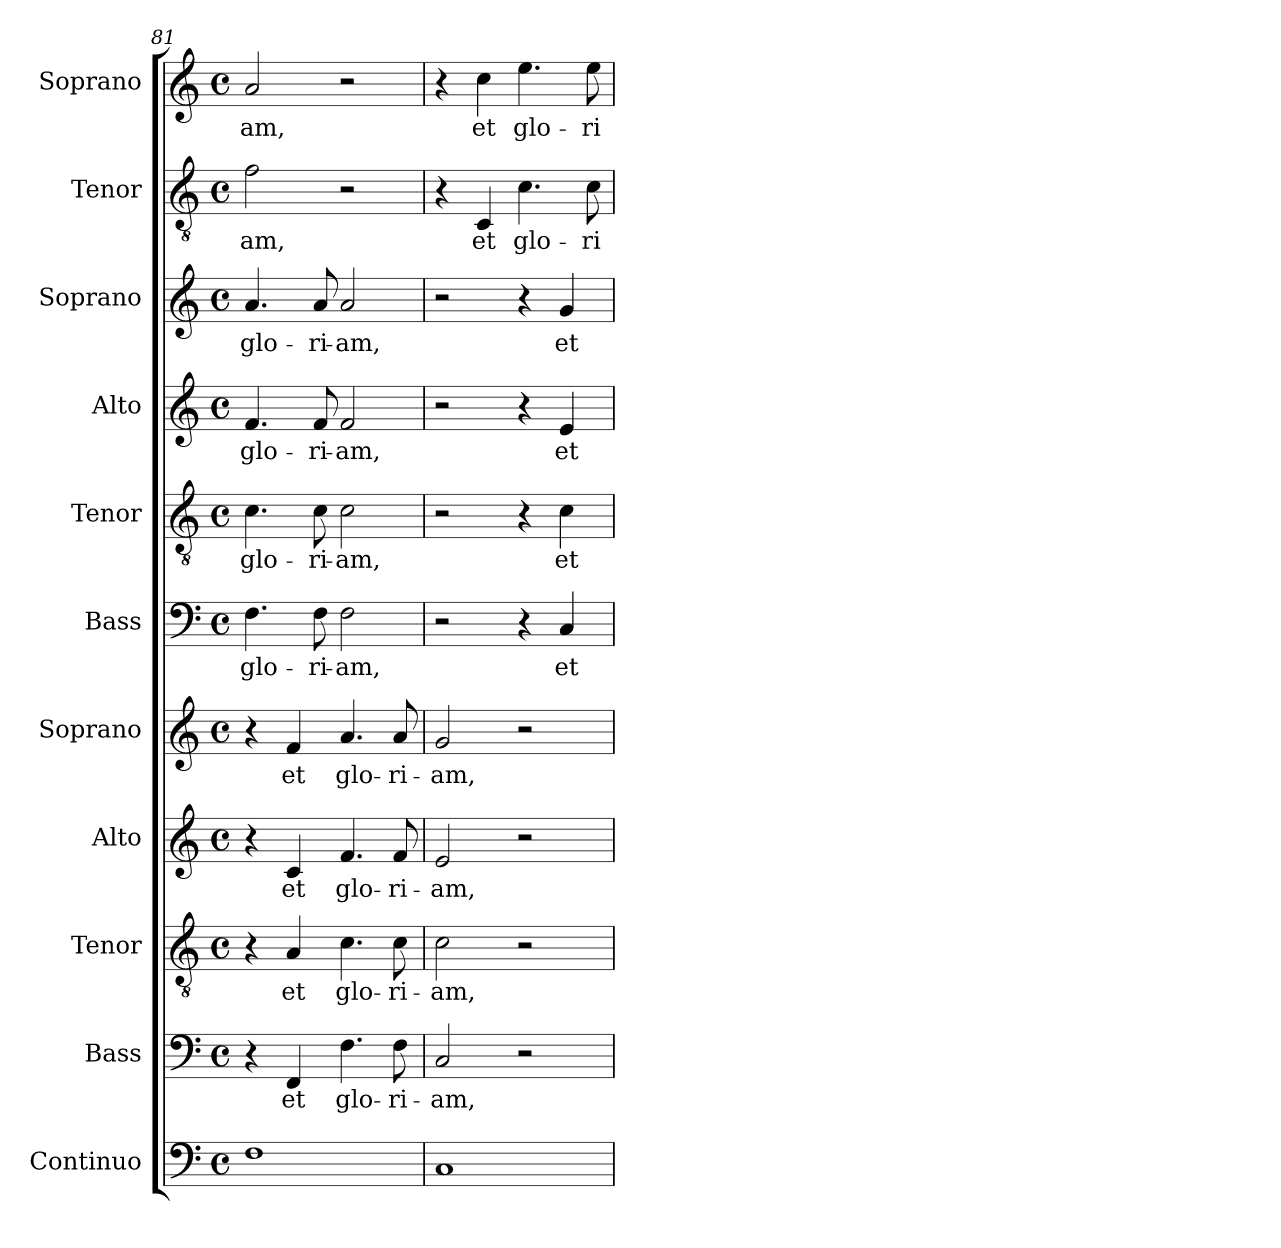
**kern	**kern	**text	**kern	**text	**kern	**text	**kern	**text	**kern	**text	**kern	**text	**kern	**text	**kern	**text	**kern	**text	**kern	**text
*part11	*part10	*part10	*part9	*part9	*part8	*part8	*part7	*part7	*part6	*part6	*part5	*part5	*part4	*part4	*part3	*part3	*part2	*part2	*part1	*part1
*staff11	*staff10	*staff10	*staff9	*staff9	*staff8	*staff8	*staff7	*staff7	*staff6	*staff6	*staff5	*staff5	*staff4	*staff4	*staff3	*staff3	*staff2	*staff2	*staff1	*staff1
*I"Continuo	*I"Bass	*	*I"Tenor	*	*I"Alto	*	*I"Soprano	*	*I"Bass	*	*I"Tenor	*	*I"Alto	*	*I"Soprano	*	*I"Tenor	*	*I"Soprano	*
*I'Cont.	*I'B.	*	*I'T.	*	*I'A.	*	*I'S.	*	*I'B.	*	*I'T.	*	*I'A.	*	*I'S.	*	*I'T.	*	*I'S.	*
*clefF4	*clefF4	*	*clefGv2	*	*clefG2	*	*clefG2	*	*clefF4	*	*clefGv2	*	*clefG2	*	*clefG2	*	*clefGv2	*	*clefG2	*
*	*	*	*ITrd7c12	*	*	*	*	*	*	*	*ITrd7c12	*	*	*	*	*	*ITrd7c12	*	*	*
*k[]	*k[]	*	*k[]	*	*k[]	*	*k[]	*	*k[]	*	*k[]	*	*k[]	*	*k[]	*	*k[]	*	*k[]	*
*C:	*C:	*	*C:	*	*C:	*	*C:	*	*C:	*	*C:	*	*C:	*	*C:	*	*C:	*	*C:	*
*M4/4	*M4/4	*	*M4/4	*	*M4/4	*	*M4/4	*	*M4/4	*	*M4/4	*	*M4/4	*	*M4/4	*	*M4/4	*	*M4/4	*
*met(c)	*met(c)	*	*met(c)	*	*met(c)	*	*met(c)	*	*met(c)	*	*met(c)	*	*met(c)	*	*met(c)	*	*met(c)	*	*met(c)	*
=81	=81	=81	=81	=81	=81	=81	=81	=81	=81	=81	=81	=81	=81	=81	=81	=81	=81	=81	=81	=81
!	!	!	!	!	!	!	!	!	!	!LO:LY:b:color=#000000	!	!	!	!	!	!	!	!	!	!
!	!	!	!	!	!	!	!	!	!	!	!	!LO:LY:b:color=#000000	!	!	!	!	!	!	!	!
!	!	!	!	!	!	!	!	!	!	!	!	!	!	!LO:LY:b:color=#000000	!	!	!	!	!	!
!	!	!	!	!	!	!	!	!	!	!	!	!	!	!	!	!LO:LY:b:color=#000000	!	!	!	!
!	!	!	!	!	!	!	!	!	!	!	!	!	!	!	!	!	!	!LO:LY:b:color=#000000	!	!
!	!	!	!	!	!	!	!	!	!	!	!	!	!	!	!	!	!	!	!	!LO:LY:b:color=#000000
1Fi	4r	.	4r	.	4r	.	4r	.	4.Fi\	glo-	4.Ci\	glo-	4.fi/	glo-	4.ai/	glo-	2Fi\	-am,	2ai/	-am,
!	!	!LO:LY:b:color=#000000	!	!	!	!	!	!	!	!	!	!	!	!	!	!	!	!	!	!
!	!	!	!	!LO:LY:b:color=#000000	!	!	!	!	!	!	!	!	!	!	!	!	!	!	!	!
!	!	!	!	!	!	!LO:LY:b:color=#000000	!	!	!	!	!	!	!	!	!	!	!	!	!	!
!	!	!	!	!	!	!	!	!LO:LY:b:color=#000000	!	!	!	!	!	!	!	!	!	!	!	!
.	4FFi/	et	4AAi/	et	4ci/	et	4fi/	et	.	.	.	.	.	.	.	.	.	.	.	.
!	!	!	!	!	!	!	!	!	!	!LO:LY:b:color=#000000	!	!	!	!	!	!	!	!	!	!
!	!	!	!	!	!	!	!	!	!	!	!	!LO:LY:b:color=#000000	!	!	!	!	!	!	!	!
!	!	!	!	!	!	!	!	!	!	!	!	!	!	!LO:LY:b:color=#000000	!	!	!	!	!	!
!	!	!	!	!	!	!	!	!	!	!	!	!	!	!	!	!LO:LY:b:color=#000000	!	!	!	!
.	.	.	.	.	.	.	.	.	8Fi\	-ri-	8Ci\	-ri-	8fi/	-ri-	8ai/	-ri-	.	.	.	.
!	!	!LO:LY:b:color=#000000	!	!	!	!	!	!	!	!	!	!	!	!	!	!	!	!	!	!
!	!	!	!	!LO:LY:b:color=#000000	!	!	!	!	!	!	!	!	!	!	!	!	!	!	!	!
!	!	!	!	!	!	!LO:LY:b:color=#000000	!	!	!	!	!	!	!	!	!	!	!	!	!	!
!	!	!	!	!	!	!	!	!LO:LY:b:color=#000000	!	!	!	!	!	!	!	!	!	!	!	!
!	!	!	!	!	!	!	!	!	!	!LO:LY:b:color=#000000	!	!	!	!	!	!	!	!	!	!
!	!	!	!	!	!	!	!	!	!	!	!	!LO:LY:b:color=#000000	!	!	!	!	!	!	!	!
!	!	!	!	!	!	!	!	!	!	!	!	!	!	!LO:LY:b:color=#000000	!	!	!	!	!	!
!	!	!	!	!	!	!	!	!	!	!	!	!	!	!	!	!LO:LY:b:color=#000000	!	!	!	!
.	4.Fi\	glo-	4.Ci\	glo-	4.fi/	glo-	4.ai/	glo-	2Fi\	-am,	2Ci\	-am,	2fi/	-am,	2ai/	-am,	2r	.	2r	.
!	!	!LO:LY:b:color=#000000	!	!	!	!	!	!	!	!	!	!	!	!	!	!	!	!	!	!
!	!	!	!	!LO:LY:b:color=#000000	!	!	!	!	!	!	!	!	!	!	!	!	!	!	!	!
!	!	!	!	!	!	!LO:LY:b:color=#000000	!	!	!	!	!	!	!	!	!	!	!	!	!	!
!	!	!	!	!	!	!	!	!LO:LY:b:color=#000000	!	!	!	!	!	!	!	!	!	!	!	!
.	8Fi\	-ri-	8Ci\	-ri-	8fi/	-ri-	8ai/	-ri-	.	.	.	.	.	.	.	.	.	.	.	.
=82	=82	=82	=82	=82	=82	=82	=82	=82	=82	=82	=82	=82	=82	=82	=82	=82	=82	=82	=82	=82
!	!	!LO:LY:b:color=#000000	!	!	!	!	!	!	!	!	!	!	!	!	!	!	!	!	!	!
!	!	!	!	!LO:LY:b:color=#000000	!	!	!	!	!	!	!	!	!	!	!	!	!	!	!	!
!	!	!	!	!	!	!LO:LY:b:color=#000000	!	!	!	!	!	!	!	!	!	!	!	!	!	!
!	!	!	!	!	!	!	!	!LO:LY:b:color=#000000	!	!	!	!	!	!	!	!	!	!	!	!
1Ci	2Ci/	-am,	2Ci\	-am,	2ei/	-am,	2gi/	-am,	2r	.	2r	.	2r	.	2r	.	4r	.	4r	.
!	!	!	!	!	!	!	!	!	!	!	!	!	!	!	!	!	!	!LO:LY:b:color=#000000	!	!
!	!	!	!	!	!	!	!	!	!	!	!	!	!	!	!	!	!	!	!	!LO:LY:b:color=#000000
.	.	.	.	.	.	.	.	.	.	.	.	.	.	.	.	.	4CCi/	et	4cci\	et
!	!	!	!	!	!	!	!	!	!	!	!	!	!	!	!	!	!	!LO:LY:b:color=#000000	!	!
!	!	!	!	!	!	!	!	!	!	!	!	!	!	!	!	!	!	!	!	!LO:LY:b:color=#000000
.	2r	.	2r	.	2r	.	2r	.	4r	.	4r	.	4r	.	4r	.	4.Ci\	glo-	4.eei\	glo-
!	!	!	!	!	!	!	!	!	!	!LO:LY:b:color=#000000	!	!	!	!	!	!	!	!	!	!
!	!	!	!	!	!	!	!	!	!	!	!	!LO:LY:b:color=#000000	!	!	!	!	!	!	!	!
!	!	!	!	!	!	!	!	!	!	!	!	!	!	!LO:LY:b:color=#000000	!	!	!	!	!	!
!	!	!	!	!	!	!	!	!	!	!	!	!	!	!	!	!LO:LY:b:color=#000000	!	!	!	!
.	.	.	.	.	.	.	.	.	4Ci/	et	4Ci\	et	4ei/	et	4gi/	et	.	.	.	.
!	!	!	!	!	!	!	!	!	!	!	!	!	!	!	!	!	!	!LO:LY:b:color=#000000	!	!
!	!	!	!	!	!	!	!	!	!	!	!	!	!	!	!	!	!	!	!	!LO:LY:b:color=#000000
.	.	.	.	.	.	.	.	.	.	.	.	.	.	.	.	.	8Ci\	-ri-	8eei\	-ri-
=	=	=	=	=	=	=	=	=	=	=	=	=	=	=	=	=	=	=	=	=
*-	*-	*-	*-	*-	*-	*-	*-	*-	*-	*-	*-	*-	*-	*-	*-	*-	*-	*-	*-	*-
